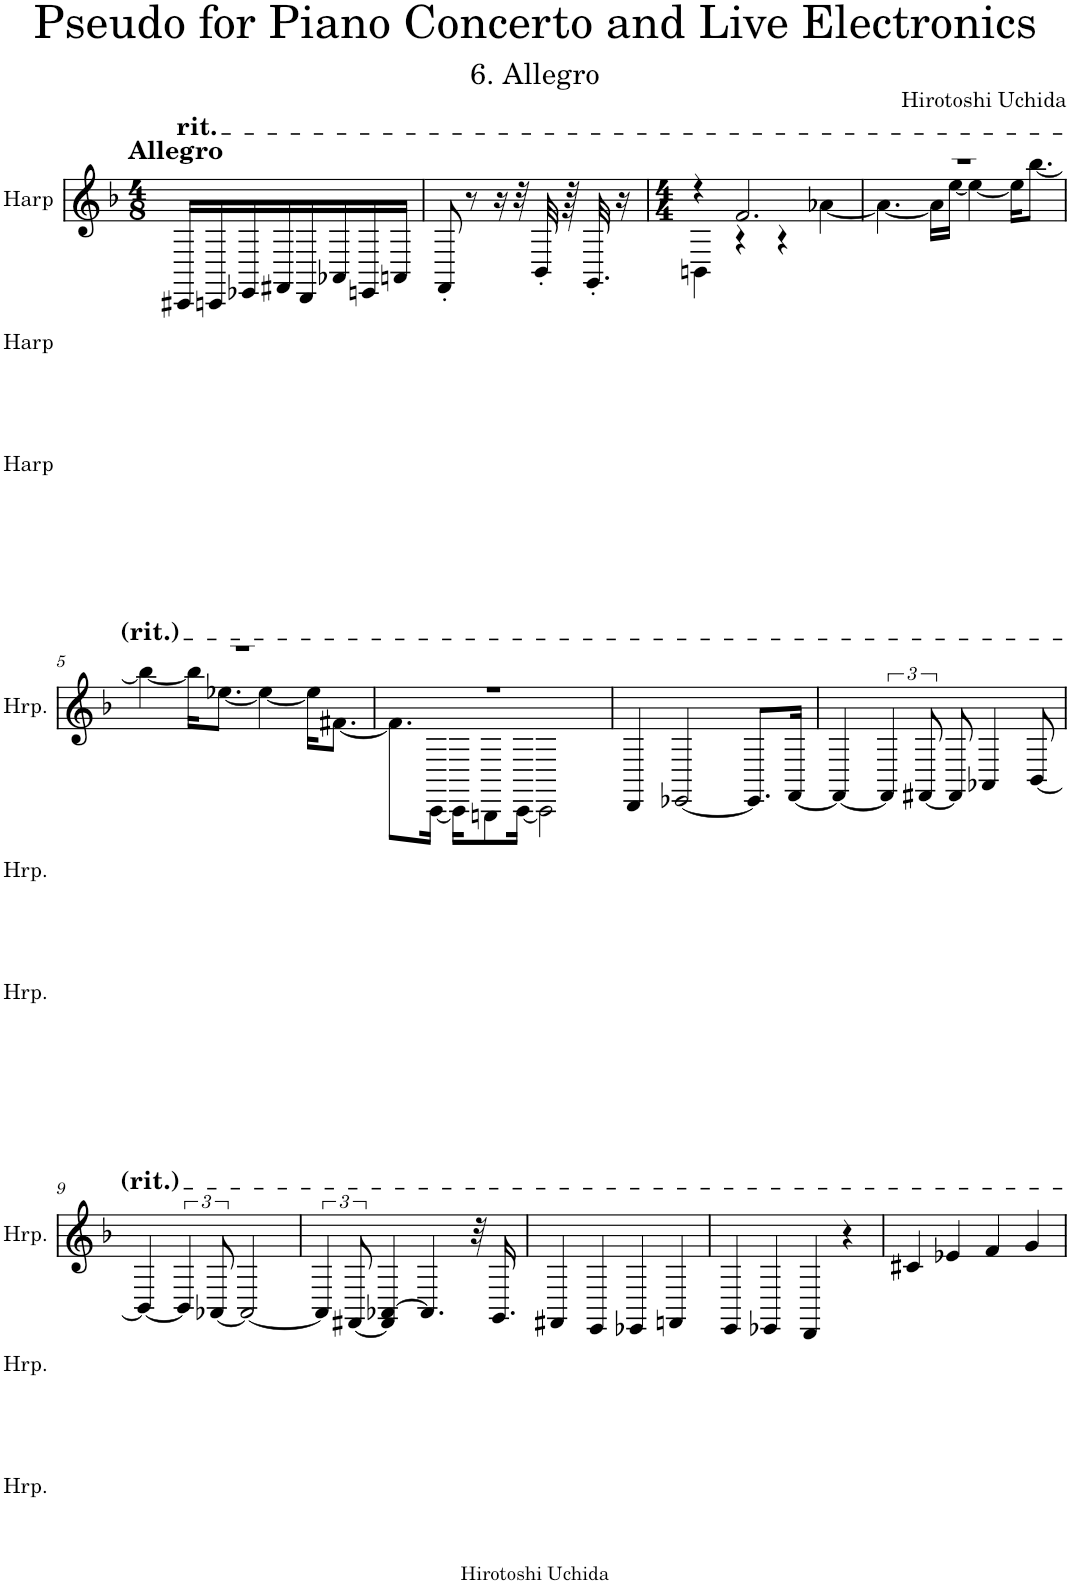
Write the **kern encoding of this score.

**kern	**kern	**kern
*part3	*part2	*part1
*staff3	*staff2	*staff1
*I"Harp	*I"Harp	*I"Harp
*I'Hrp.	*I'Hrp.	*I'Hrp.
*clefG2	*clefG2	*clefG2
*k[b-]	*k[b-]	*k[b-]
*M4/8	*M4/8	*M4/8
=1	=1	=1
!	!	!LO:TX:a:B:t=Allegro
!	!	!LO:TX:a:t=rit.
2r	2r	16CC#X/LL
.	.	16CCn/
.	.	16EE-X/
.	.	16FF#X/
.	.	16DD/
.	.	16AA-X/
.	.	16EEn/
.	.	16AAn/JJ
=2	=2	=2
2r	2r	8FF'/
.	.	8r
.	.	16r
.	.	32r
.	.	32BB-'/
.	.	64r
.	.	32.GG'/
.	.	16r
=3	=3	=3
*M4/4	*M4/4	*M4/4
*	*	*^
1r	1r	4r	4BBn\
.	.	2.f/	4r
.	.	.	4r
.	.	.	[4a-X\
=4	=4	=4	=4
1r	1r	1r	4.a-\_
.	.	.	16a-\LL]
.	.	.	[16ee\JJ
.	.	.	4ee\_
.	.	.	16ee\KL]
.	.	.	[8.bb-\J
!!LO:LB:g=z	!!
=5	=5	=5	=5
1r	1r	1r	4bb-\_
.	.	.	16bb-\KL]
.	.	.	[8.ee-X\J
.	.	.	4ee-\_
.	.	.	16ee-\KL]
.	.	.	[8.f#X\J
=6	=6	=6	=6
1r	1r	1r	8.f#\L]
.	.	.	[16CC\Jk
.	.	.	16CC\KL]
.	.	.	8BBBn\
.	.	.	[16CC\Jk
.	.	.	2CC\]
*	*	*v	*v
=7	=7	=7
1r	1r	4DD/
.	.	[2EE-X/
.	.	8.EE-/L]
.	.	[16FF/Jk
=8	=8	=8
1r	1r	4FF/_
.	.	6FF/]
.	.	[12FF#X/
.	.	8FF#/]
.	.	4AA-X/
.	.	[8BB-/
!!LO:LB:g=z
=9	=9	=9
1r	1r	4BB-/_
.	.	6BB-/]
.	.	[12AA-X/
.	.	2AA-/_
=10	=10	=10
1r	1r	6AA-/]
.	.	[12FF#X/
.	.	4FF#/] [4AA-X/
.	.	4.AA-/]
.	.	32r
.	.	16.GG/
=11	=11	=11
1r	1r	4FF#X/
.	.	4EE/
.	.	4EE-X/
.	.	4FFn/
=12	=12	=12
1r	1r	4EE/
.	.	4EE-X/
.	.	4DD/
.	.	4r
=13	=13	=13
1r	1r	4c#X/
.	.	4e-X/
.	.	4f/
.	.	4g/
=	=	=
*-	*-	*-
